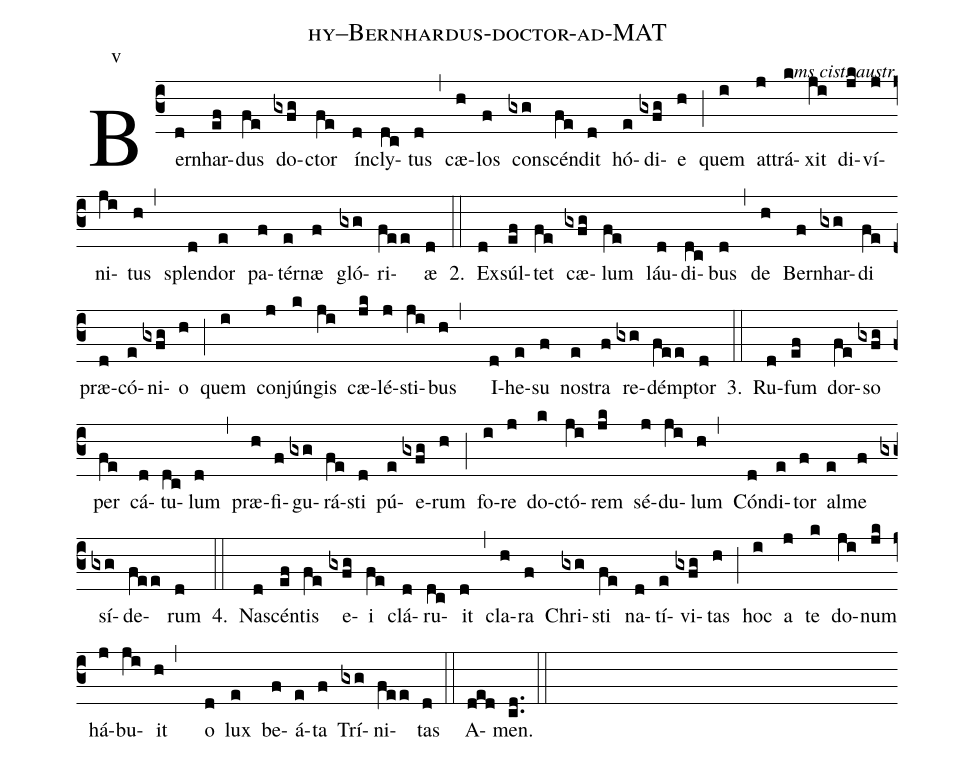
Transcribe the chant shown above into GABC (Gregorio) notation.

name: hy--Bernhardus-doctor-ad-MAT;
commentary: ms cist. austr.;
annotation: v;
%%
(c3)Ber(d)nhar(ef)dus(fe) do(gxfg)ctor(fe) ín(d)cly(dc)tus(d) (,)
cæ(h)los(f) con(gxg)scén(fe)dit(d) hó(e)di(gxfg)e(h) (;)
quem(i) at(j)trá(k)xit(ji) di(jk)ví(j)ni(ji)tus(h,)
splen(d)dor(e) pa(f)tér(e)næ(f) gló(gxg)ri(fee)æ(d)



2.(::) Ex(d)súl(ef)tet(fe) cæ(gxfg)lum(fe) láu(d)di(dc)bus(d) (,)
de(h) Ber(f)nhar(gxg)di(fe) præ(d)có(e)ni(gxfg)o(h) (;)
quem(i) con(j)jún(k)gis(ji) cæ(jk)lé(j)sti(ji)bus(h,)
I(d)he(e)su(f) no(e)stra(f) re(gxg)dém(fee)ptor(d)


3.(::) Ru(d)fum(ef) dor(fe)so(gxfg) per(fe) cá(d)tu(dc)lum(d) (,)
præ(h)fi(f)gu(gxg)rá(fe)sti(d) pú(e)e(gxfg)rum(h) (;)
fo(i)re(j) do(k)ctó(ji)rem(jk) sé(j)du(ji)lum(h,)
Cón(d)di(e)tor(f) al(e)me(f) sí(gxg)de(fee)rum(d)


4.(::) Na(d)scén(ef)tis(fe) e(gxfg)i(fe) clá(d)ru(dc)it(d) (,)
cla(h)ra(f) Chri(gxg)sti(fe) na(d)tí(e)vi(gxfg)tas(h) (;)
hoc(i) a(j) te(k) do(ji)num(jk) há(j)bu(ji)it(h,)
o(d) lux(e) be(f)á(e)ta(f) Trí(gxg)ni(fee)tas(d) (::)

A(ded)men.(cd..) (::)
